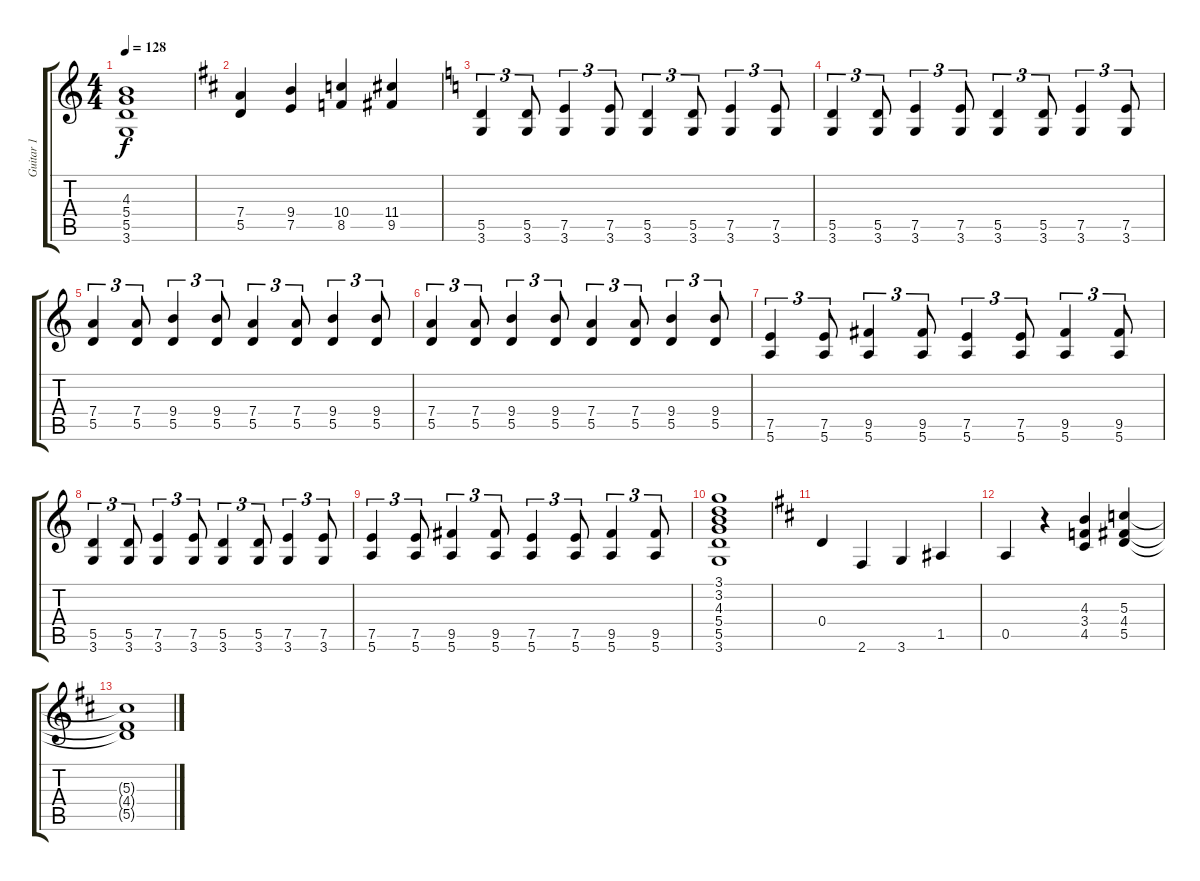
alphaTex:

\track ("Guitar 1" "Guitar 1") {instrument distortionguitar}
\staff {score tabs}
\tuning (E4 B3 G3 D3 A2 E2) {hide}
\ts (4 4)
\tempo 128
\clef g2
\ks c
(4.3 5.4 5.5 3.6).1{dy f} |
\ks d
(7.4 5.5).4 (9.4 7.5).4 (10.4 8.5).4 (11.4 9.5).4 |
\ks c
(5.5 3.6).4{tu (3 2)} (5.5 3.6).8{tu (3 2)} (7.5 3.6).4{tu (3 2)} (7.5 3.6).8{tu (3 2)} (5.5 3.6).4{tu (3 2)} (5.5 3.6).8{tu (3 2)} (7.5 3.6).4{tu (3 2)} (7.5 3.6).8{tu (3 2)} |
(5.5 3.6).4{tu (3 2)} (5.5 3.6).8{tu (3 2)} (7.5 3.6).4{tu (3 2)} (7.5 3.6).8{tu (3 2)} (5.5 3.6).4{tu (3 2)} (5.5 3.6).8{tu (3 2)} (7.5 3.6).4{tu (3 2)} (7.5 3.6).8{tu (3 2)} |
(7.4 5.5).4{tu (3 2)} (7.4 5.5).8{tu (3 2)} (9.4 5.5).4{tu (3 2)} (9.4 5.5).8{tu (3 2)} (7.4 5.5).4{tu (3 2)} (7.4 5.5).8{tu (3 2)} (9.4 5.5).4{tu (3 2)} (9.4 5.5).8{tu (3 2)} |
(7.4 5.5).4{tu (3 2)} (7.4 5.5).8{tu (3 2)} (9.4 5.5).4{tu (3 2)} (9.4 5.5).8{tu (3 2)} (7.4 5.5).4{tu (3 2)} (7.4 5.5).8{tu (3 2)} (9.4 5.5).4{tu (3 2)} (9.4 5.5).8{tu (3 2)} |
(7.5 5.6).4{tu (3 2)} (7.5 5.6).8{tu (3 2)} (9.5 5.6).4{tu (3 2)} (9.5 5.6).8{tu (3 2)} (7.5 5.6).4{tu (3 2)} (7.5 5.6).8{tu (3 2)} (9.5 5.6).4{tu (3 2)} (9.5 5.6).8{tu (3 2)} |
(5.5 3.6).4{tu (3 2)} (5.5 3.6).8{tu (3 2)} (7.5 3.6).4{tu (3 2)} (7.5 3.6).8{tu (3 2)} (5.5 3.6).4{tu (3 2)} (5.5 3.6).8{tu (3 2)} (7.5 3.6).4{tu (3 2)} (7.5 3.6).8{tu (3 2)} |
(7.5 5.6).4{tu (3 2)} (7.5 5.6).8{tu (3 2)} (9.5 5.6).4{tu (3 2)} (9.5 5.6).8{tu (3 2)} (7.5 5.6).4{tu (3 2)} (7.5 5.6).8{tu (3 2)} (9.5 5.6).4{tu (3 2)} (9.5 5.6).8{tu (3 2)} |
(3.1 3.2 4.3 5.4 5.5 3.6).1 |
\ks d
0.4.4 2.6.4 3.6.4 1.5.4 |
0.5.4 r.4 (4.3 3.4 4.5).4 (5.3 4.4 5.5).4 |
(5.3{t} 4.4{t} 5.5{t}).1
